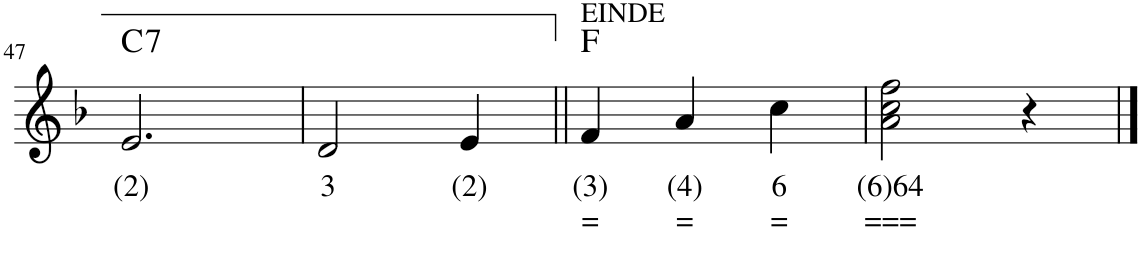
**kern	**text	**text	**harte
*part1	*part1	*part1	*part1
*staff1	*staff1	*staff1	*
*I"Piano	*	*	*
*I'Pno.	*	*	*
!!LO:PB:g=z
*clefG2	*	*	*
*k[b-]	*	*	*
*M3/4	*	*	*
=47	=47	=47	=47
!	!LO:LY:b	!	!LO:H:kt=7
2.e/	(2)	.	C:7
=48	=48	=48	=48
!	!LO:LY:b	!	!
2d/	3	.	.
!	!LO:LY:b	!	!
4e/	(2)	.	.
=49||	=49||	=49||	=49||
!LO:TX:a:t=EINDE	!	!	!
!	!LO:LY:b	!LO:LY:b	!
4f/	(3)	=	F:maj
!	!LO:LY:b	!LO:LY:b	!
4a/	(4)	=	.
!	!LO:LY:b	!LO:LY:b	!
4cc\	6	=	.
=50	=50	=50	=50
!	!LO:LY:b	!LO:LY:b	!
2a\ 2cc\ 2ff\	(6)64	===	.
4r	.	.	.
==	==	==	==
*-	*-	*-	*-
